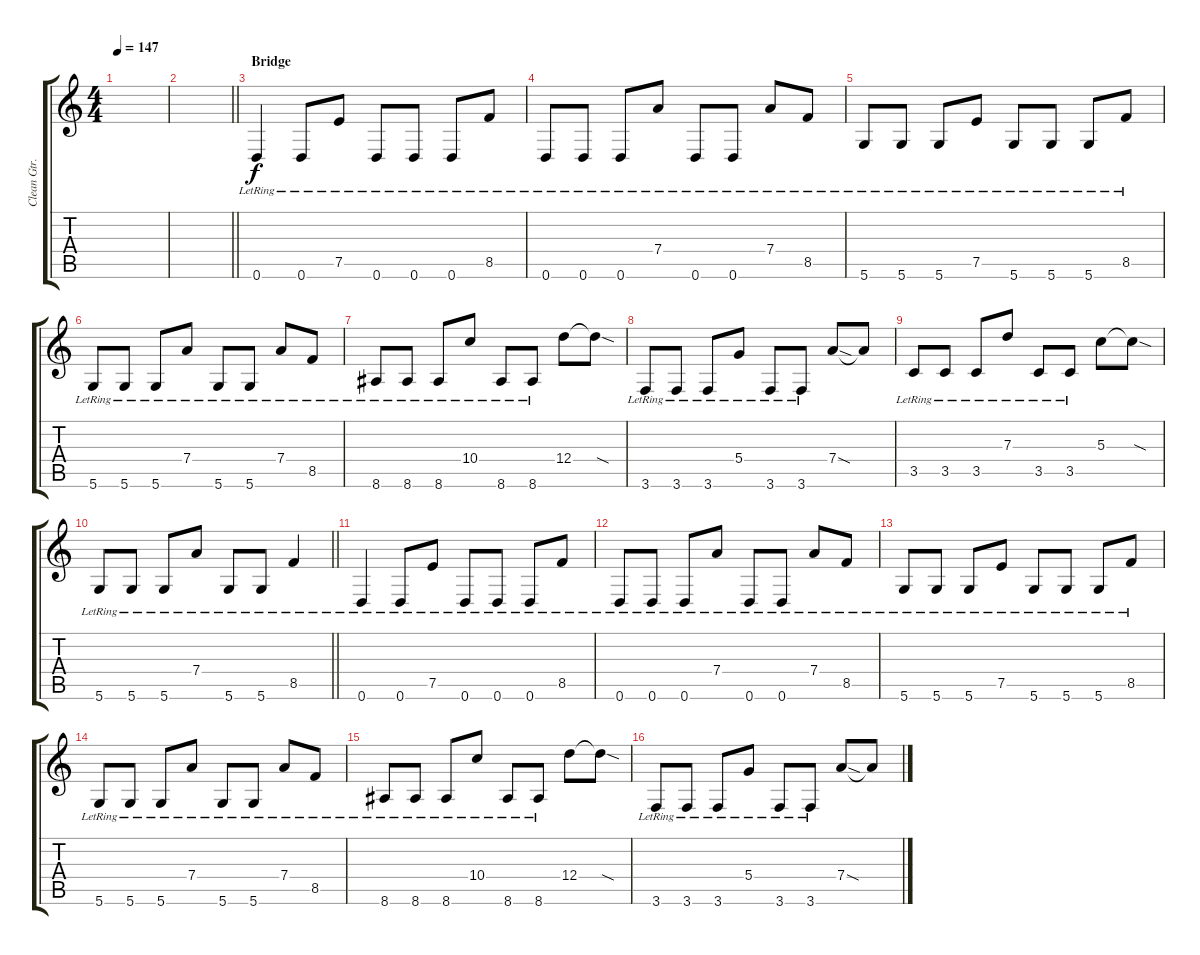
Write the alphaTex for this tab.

\track ("Clean Gtr." "Clean Gtr.") {instrument electricguitarclean}
\staff {score tabs}
\tuning (E4 B3 G3 D3 A2 D2) {hide}
\ts (4 4)
\tempo 147
\clef g2
\ks c
|
\barLineRight lightlight
|
\section ("" "Bridge")
0.6{lr}.4{dy f volume 16} 0.6{lr}.8 7.5{lr}.8 0.6{lr}.8 0.6{lr}.8 0.6{lr}.8 8.5{lr}.8 |
0.6{lr}.8 0.6{lr}.8 0.6{lr}.8 7.4{lr}.8 0.6{lr}.8 0.6{lr}.8 7.4{lr}.8 8.5{lr}.8 |
5.6{lr}.8 5.6{lr}.8 5.6{lr}.8 7.5{lr}.8 5.6{lr}.8 5.6{lr}.8 5.6{lr}.8 8.5{lr}.8 |
5.6{lr}.8 5.6{lr}.8 5.6{lr}.8 7.4{lr}.8 5.6{lr}.8 5.6{lr}.8 7.4{lr}.8 8.5{lr}.8 |
8.6{lr}.8 8.6{lr}.8 8.6{lr}.8 10.4{lr}.8 8.6{lr}.8 8.6{lr}.8 12.4.8 12.4{sod t}.8 |
3.6{lr}.8 3.6{lr}.8 3.6{lr}.8 5.4{lr}.8 3.6{lr}.8 3.6{lr}.8 7.4{sod}.8 7.4{t}.8 |
3.5{lr}.8 3.5{lr}.8 3.5{lr}.8 7.3{lr}.8 3.5{lr}.8 3.5{lr}.8 5.3.8 5.3{sod t}.8 |
\barLineRight lightlight
5.6{lr}.8 5.6{lr}.8 5.6{lr}.8 7.4{lr}.8 5.6{lr}.8 5.6{lr}.8 8.5{lr}.4 |
0.6{lr}.4 0.6{lr}.8 7.5{lr}.8 0.6{lr}.8 0.6{lr}.8 0.6{lr}.8 8.5{lr}.8 |
0.6{lr}.8 0.6{lr}.8 0.6{lr}.8 7.4{lr}.8 0.6{lr}.8 0.6{lr}.8 7.4{lr}.8 8.5{lr}.8 |
5.6{lr}.8 5.6{lr}.8 5.6{lr}.8 7.5{lr}.8 5.6{lr}.8 5.6{lr}.8 5.6{lr}.8 8.5{lr}.8 |
5.6{lr}.8 5.6{lr}.8 5.6{lr}.8 7.4{lr}.8 5.6{lr}.8 5.6{lr}.8 7.4{lr}.8 8.5{lr}.8 |
8.6{lr}.8 8.6{lr}.8 8.6{lr}.8 10.4{lr}.8 8.6{lr}.8 8.6{lr}.8 12.4.8 12.4{sod t}.8 |
3.6{lr}.8 3.6{lr}.8 3.6{lr}.8 5.4{lr}.8 3.6{lr}.8 3.6{lr}.8 7.4{sod}.8 7.4{t}.8
